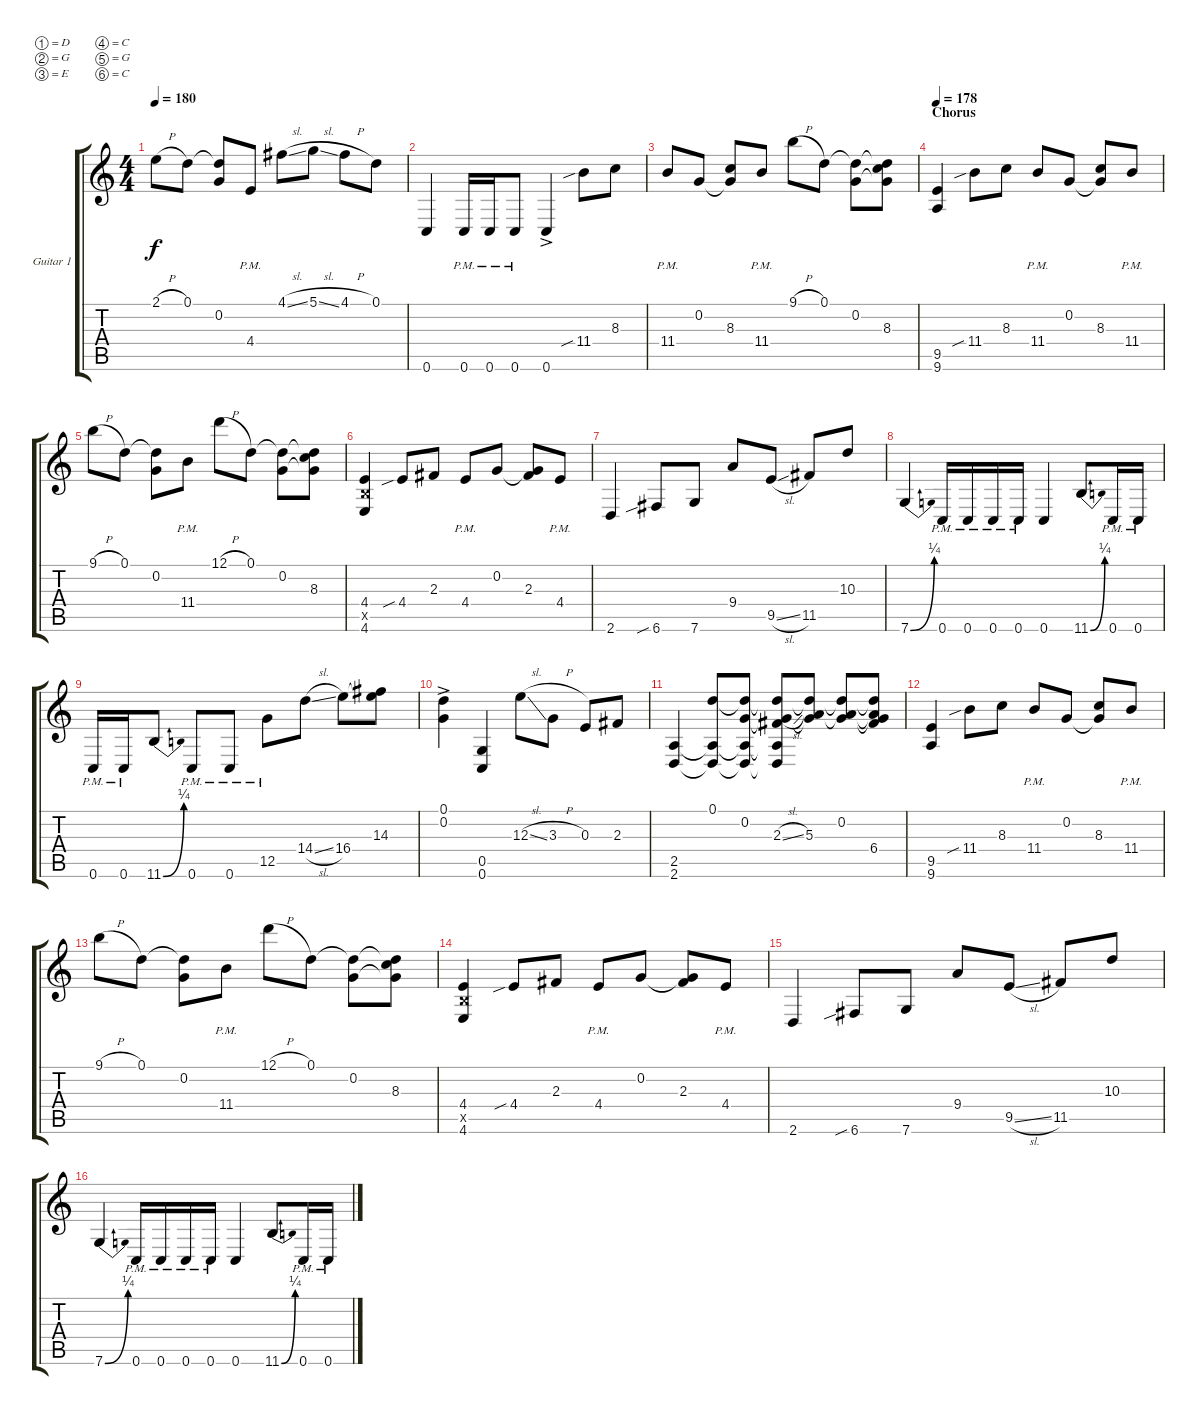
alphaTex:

\bracketExtendMode groupsimilarinstruments
\firstSystemTrackNameOrientation horizontal
\otherSystemsTrackNameOrientation horizontal
\track ("Rythm Guitar 1" "Guitar 1") {instrument distortionguitar}
\staff {score tabs}
\tuning (D4 G3 E3 C3 G2 C2)
\ts (4 4)
\tempo 180
\clef g2
\ks c
2.1{h}.8{dy f} 0.1.8 (0.2 0.1{t}).8 4.4{pm}.8 4.1{sl}.8 5.1{sl}.8 4.1{h}.8 0.1.8 |
0.6.4 0.6{pm}.16 0.6{pm}.16 0.6{pm}.8 0.6{ac}.4 11.4{sib}.8 8.3.8 |
11.4{pm}.8 0.2.8 (8.3 0.2{t}).8 11.4{pm}.8 9.1{h}.8 0.1.8 (0.2 0.1{t}).8 (8.3 0.2{t} 0.1{t}).8 |
\section ("" "Chorus")
\tempo 178
(9.6 9.5).4 11.4{sib}.8 8.3.8 11.4{pm}.8 0.2.8 (8.3 0.2{t}).8 11.4{pm}.8 |
9.1{h}.8 0.1.8 (0.2 0.1{t}).8 11.4{pm}.8 12.1{h}.8 0.1.8 (0.2 0.1{t}).8 (8.3 0.2{t} 0.1{t}).8 |
(4.6 4.5{x} 4.4).4 4.4{sib}.8 2.3.8 4.4{pm}.8 0.2.8 (2.3 0.2{t}).8 4.4{pm}.8 |
2.6.4 6.6{sib}.8 7.6.8 9.4.8 9.5{sl}.8 11.5.8 10.3.8 |
7.6{be (bend 42 0 51 1)}.4 0.6{pm}.16{beam merge} 0.6{pm}.16{beam merge} 0.6{pm}.16{beam merge} 0.6{pm}.16 0.6.4 11.6{be (bend 40.199999999999996 0 49.8 1)}.8 0.6{pm}.16 0.6{pm}.16 |
0.6{pm}.16 0.6{pm}.16 11.6{be (bend 40.199999999999996 0 49.8 1)}.8 0.6{pm}.8 0.6{pm}.8 12.5{pm}.8 14.4{sl}.8 16.4.8 (14.3 16.4{t}).8 |
(0.2{ac} 0.1{ac}).4 (0.6 0.5).4 12.3{sl}.8 3.3{h}.8 0.3.8 2.3.8 |
(2.6 2.5).4 (0.1 2.5{t} 2.6{t}).8 (0.2 0.1{t} 2.5{t} 2.6{t}).8 (2.3{sl} 0.1{t} 0.2{t} 2.5{t} 2.6{t}).8 (5.3 0.1{t} 0.2{t}).8 (0.2 0.1{t} 5.3{t}).8 (6.4 0.1{t} 0.2{t} 5.3{t}).8 |
(9.6 9.5).4 11.4{sib}.8 8.3.8 11.4{pm}.8 0.2.8 (8.3 0.2{t}).8 11.4{pm}.8 |
9.1{h}.8 0.1.8 (0.2 0.1{t}).8 11.4{pm}.8 12.1{h}.8 0.1.8 (0.2 0.1{t}).8 (8.3 0.2{t} 0.1{t}).8 |
(4.6 4.5{x} 4.4).4 4.4{sib}.8 2.3.8 4.4{pm}.8 0.2.8 (2.3 0.2{t}).8 4.4{pm}.8 |
2.6.4 6.6{sib}.8 7.6.8 9.4.8 9.5{sl}.8 11.5.8 10.3.8 |
7.6{be (bend 42 0 51 1)}.4 0.6{pm}.16{beam merge} 0.6{pm}.16{beam merge} 0.6{pm}.16{beam merge} 0.6{pm}.16 0.6.4 11.6{be (bend 40.199999999999996 0 49.8 1)}.8 0.6{pm}.16 0.6{pm}.16
